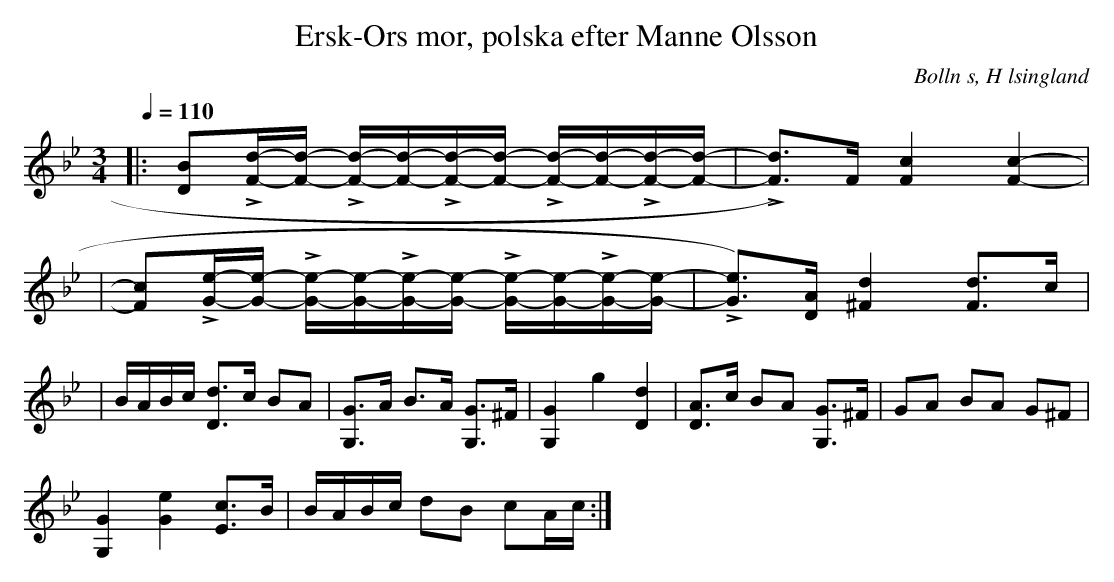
X:1
T: Ersk-Ors mor, polska efter Manne Olsson
O:Bolln s, H lsingland
M:3/4
L:1/8
Q:1/4=110
K:Gm
|:[D B]L[F/d/]-[F/d/] - L[F/d/]-[F/d/]-L[F/d/]-[F/d/] - L[F/d/]-[F/d/]-L[F/d/]-[F/d/]-| L[F d])>F [-F2 c2] [F2 c2]-|
|[F c]L[G/e/]-[G/e/] - L[G/e/]-[G/e/]-L[G/e/]-[G/e/] - L[G/e/]-[G/e/]-L[G/e/]-[G/e/]-| L[Ge])>[D A] [^F2 d2] [F d]>c|
|B/A/B/c/ [D d]>c BA|[G, G]>A B>A [G, G]>^F|[G,2 G2] g2 [D2 d2]|[D A]>c BA [G, G]>^F|GA BA G^F|
[G,2 G2] [G2 e2] [E c]>B|B/A/B/c/ dB cA/c/:|
